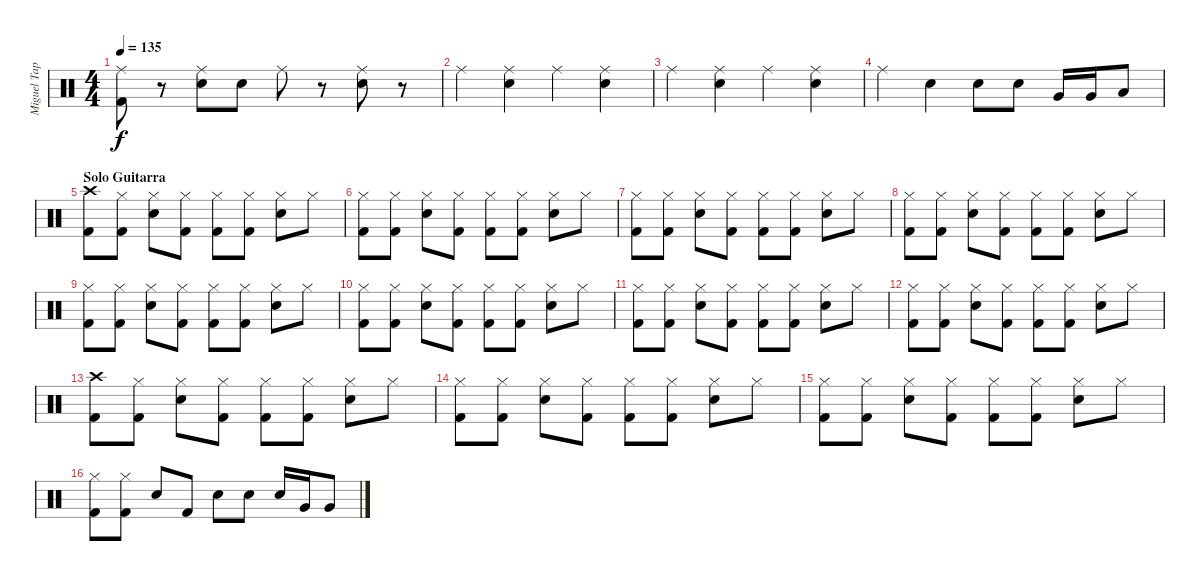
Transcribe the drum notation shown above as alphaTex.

\track ("Miguel Tapia" "Miguel Tap") {instrument percussion}
\staff {score}
\articulation defaults
\ts (4 4)
\tempo 135
\clef neutral
\ks c
("Ride (middle)" "Kick (hit) 2").8{dy f} r.8 ("Ride (middle)" "Snare (hit) 2").8 "Snare (hit) 2".8 "Ride (middle)".8 r.8 ("Ride (middle)" "Snare (hit) 2").8 r.8 |
"Ride (middle)".4 ("Ride (middle)" "Snare (hit) 2").4 "Ride (middle)".4 ("Ride (middle)" "Snare (hit) 2").4 |
"Ride (middle)".4 ("Ride (middle)" "Snare (hit) 2").4 "Ride (middle)".4 ("Ride (middle)" "Snare (hit) 2").4 |
"Ride (middle)".4 "Snare (hit) 2".4 "Snare (hit) 2".8 "Snare (hit) 2".8 "Very Low Tom (hit)".16 "Very Low Tom (hit)".16 "Low Floor Tom (hit)".8 |
\section ("" "Solo Guitarra")
("Crash high (hit)" "Kick (hit) 2").8 ("Hi-Hat (closed)" "Kick (hit) 2").8 ("Hi-Hat (closed)" "Snare (hit) 2").8 ("Hi-Hat (closed)" "Kick (hit) 2").8 ("Hi-Hat (closed)" "Kick (hit) 2").8 ("Hi-Hat (closed)" "Kick (hit) 2").8 ("Hi-Hat (closed)" "Snare (hit) 2").8 "Hi-Hat (closed)".8 |
("Hi-Hat (closed)" "Kick (hit) 2").8 ("Hi-Hat (closed)" "Kick (hit) 2").8 ("Hi-Hat (closed)" "Snare (hit) 2").8 ("Hi-Hat (closed)" "Kick (hit) 2").8 ("Hi-Hat (closed)" "Kick (hit) 2").8 ("Hi-Hat (closed)" "Kick (hit) 2").8 ("Hi-Hat (closed)" "Snare (hit) 2").8 "Hi-Hat (closed)".8 |
("Hi-Hat (closed)" "Kick (hit) 2").8 ("Hi-Hat (closed)" "Kick (hit) 2").8 ("Hi-Hat (closed)" "Snare (hit) 2").8 ("Hi-Hat (closed)" "Kick (hit) 2").8 ("Hi-Hat (closed)" "Kick (hit) 2").8 ("Hi-Hat (closed)" "Kick (hit) 2").8 ("Hi-Hat (closed)" "Snare (hit) 2").8 "Hi-Hat (closed)".8 |
("Hi-Hat (closed)" "Kick (hit) 2").8 ("Hi-Hat (closed)" "Kick (hit) 2").8 ("Hi-Hat (closed)" "Snare (hit) 2").8 ("Hi-Hat (closed)" "Kick (hit) 2").8 ("Hi-Hat (closed)" "Kick (hit) 2").8 ("Hi-Hat (closed)" "Kick (hit) 2").8 ("Hi-Hat (closed)" "Snare (hit) 2").8 "Hi-Hat (closed)".8 |
("Hi-Hat (closed)" "Kick (hit) 2").8 ("Hi-Hat (closed)" "Kick (hit) 2").8 ("Hi-Hat (closed)" "Snare (hit) 2").8 ("Hi-Hat (closed)" "Kick (hit) 2").8 ("Hi-Hat (closed)" "Kick (hit) 2").8 ("Hi-Hat (closed)" "Kick (hit) 2").8 ("Hi-Hat (closed)" "Snare (hit) 2").8 "Hi-Hat (closed)".8 |
("Hi-Hat (closed)" "Kick (hit) 2").8 ("Hi-Hat (closed)" "Kick (hit) 2").8 ("Hi-Hat (closed)" "Snare (hit) 2").8 ("Hi-Hat (closed)" "Kick (hit) 2").8 ("Hi-Hat (closed)" "Kick (hit) 2").8 ("Hi-Hat (closed)" "Kick (hit) 2").8 ("Hi-Hat (closed)" "Snare (hit) 2").8 "Hi-Hat (closed)".8 |
("Hi-Hat (closed)" "Kick (hit) 2").8 ("Hi-Hat (closed)" "Kick (hit) 2").8 ("Hi-Hat (closed)" "Snare (hit) 2").8 ("Hi-Hat (closed)" "Kick (hit) 2").8 ("Hi-Hat (closed)" "Kick (hit) 2").8 ("Hi-Hat (closed)" "Kick (hit) 2").8 ("Hi-Hat (closed)" "Snare (hit) 2").8 "Hi-Hat (closed)".8 |
("Hi-Hat (closed)" "Kick (hit) 2").8 ("Hi-Hat (closed)" "Kick (hit) 2").8 ("Hi-Hat (closed)" "Snare (hit) 2").8 ("Hi-Hat (closed)" "Kick (hit) 2").8 ("Hi-Hat (closed)" "Kick (hit) 2").8 ("Hi-Hat (closed)" "Kick (hit) 2").8 ("Hi-Hat (closed)" "Snare (hit) 2").8 "Hi-Hat (closed)".8 |
("Crash high (hit)" "Kick (hit) 2").8 ("Hi-Hat (closed)" "Kick (hit) 2").8 ("Hi-Hat (closed)" "Snare (hit) 2").8 ("Hi-Hat (closed)" "Kick (hit) 2").8 ("Hi-Hat (closed)" "Kick (hit) 2").8 ("Hi-Hat (closed)" "Kick (hit) 2").8 ("Hi-Hat (closed)" "Snare (hit) 2").8 "Hi-Hat (closed)".8 |
("Hi-Hat (closed)" "Kick (hit) 2").8 ("Hi-Hat (closed)" "Kick (hit) 2").8 ("Hi-Hat (closed)" "Snare (hit) 2").8 ("Hi-Hat (closed)" "Kick (hit) 2").8 ("Hi-Hat (closed)" "Kick (hit) 2").8 ("Hi-Hat (closed)" "Kick (hit) 2").8 ("Hi-Hat (closed)" "Snare (hit) 2").8 "Hi-Hat (closed)".8 |
("Hi-Hat (closed)" "Kick (hit) 2").8 ("Hi-Hat (closed)" "Kick (hit) 2").8 ("Hi-Hat (closed)" "Snare (hit) 2").8 ("Hi-Hat (closed)" "Kick (hit) 2").8 ("Hi-Hat (closed)" "Kick (hit) 2").8 ("Hi-Hat (closed)" "Kick (hit) 2").8 ("Hi-Hat (closed)" "Snare (hit) 2").8 "Hi-Hat (closed)".8 |
("Hi-Hat (closed)" "Kick (hit) 2").8 ("Hi-Hat (closed)" "Kick (hit) 2").8 "Snare (hit) 2".8 "Kick (hit) 2".8 "Snare (hit) 2".8 "Snare (hit) 2".8 "Snare (hit) 2".16 "Very Low Tom (hit)".16 "Very Low Tom (hit)".8
